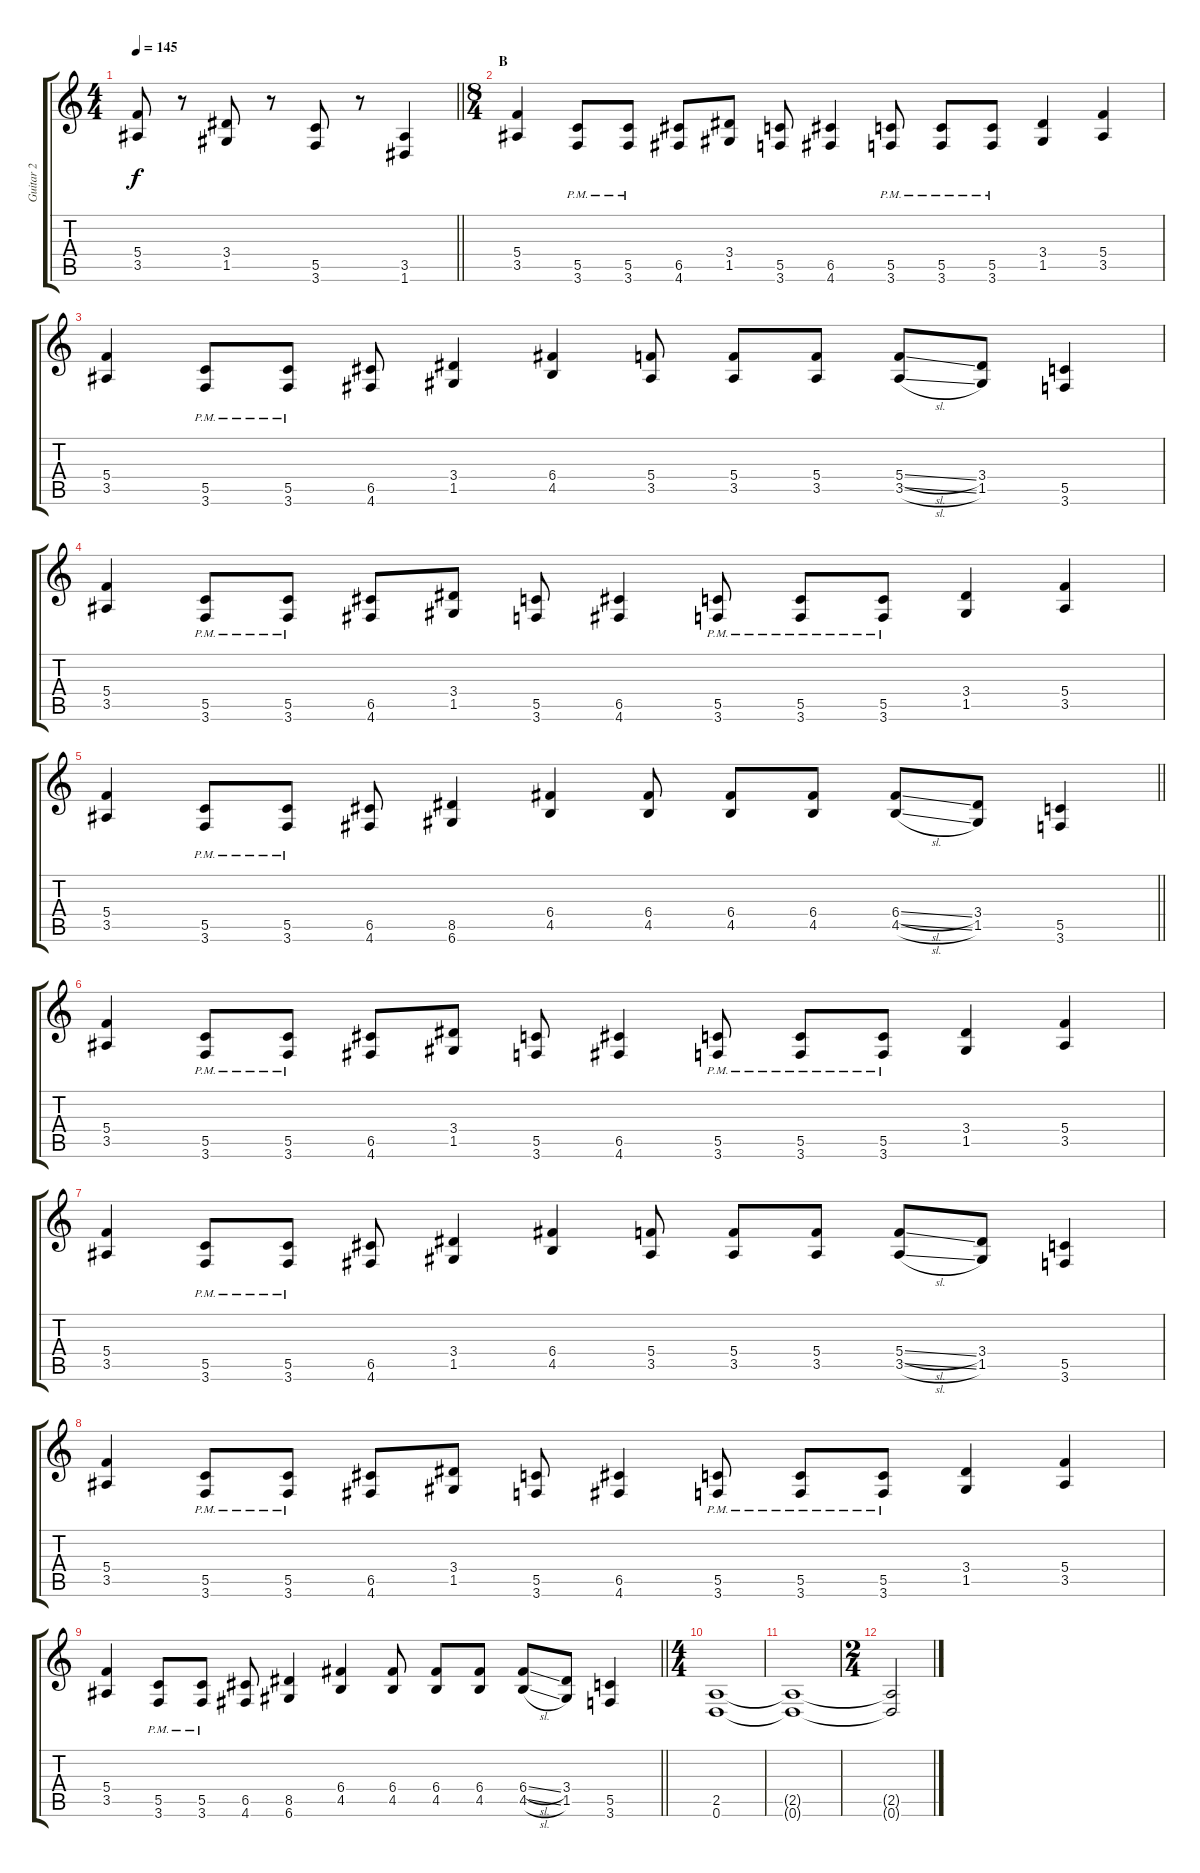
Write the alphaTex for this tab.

\track ("Guitar 2" "Guitar 2") {instrument distortionguitar}
\staff {score tabs}
\tuning (D4 A3 F3 C3 G2 D2) {hide}
\ts (4 4)
\tempo 145
\clef g2
\barLineRight lightlight
\ks c
(5.4 3.5).8{dy f} r.8 (3.4 1.5).8 r.8 (5.5 3.6).8 r.8 (3.5 1.6).4 |
\ts (8 4)
\section ("" "B")
(5.4 3.5).4 (5.5{pm} 3.6{pm}).8 (5.5{pm} 3.6{pm}).8 (6.5 4.6).8 (3.4 1.5).8 (5.5 3.6).8 (6.5 4.6).4 (5.5{pm} 3.6{pm}).8 (5.5{pm} 3.6{pm}).8 (5.5{pm} 3.6).8 (3.4 1.5).4 (5.4 3.5).4 |
(5.4 3.5).4 (5.5{pm} 3.6{pm}).8 (5.5{pm} 3.6{pm}).8 (6.5 4.6).8 (3.4 1.5).4 (6.4 4.5).4 (5.4 3.5).8 (5.4 3.5).8 (5.4 3.5).8 (5.4{sl} 3.5{sl}).8 (3.4 1.5).8 (5.5 3.6).4 |
(5.4 3.5).4 (5.5{pm} 3.6{pm}).8 (5.5{pm} 3.6{pm}).8 (6.5 4.6).8 (3.4 1.5).8 (5.5 3.6).8 (6.5 4.6).4 (5.5{pm} 3.6{pm}).8 (5.5{pm} 3.6{pm}).8 (5.5{pm} 3.6{pm}).8 (3.4 1.5).4 (5.4 3.5).4 |
\barLineRight lightlight
(5.4 3.5).4 (5.5{pm} 3.6{pm}).8 (5.5{pm} 3.6{pm}).8 (6.5 4.6).8 (8.5 6.6).4 (6.4 4.5).4 (6.4 4.5).8 (6.4 4.5).8 (6.4 4.5).8 (6.4{sl} 4.5{sl}).8 (3.4 1.5).8 (5.5 3.6).4 |
(5.4 3.5).4 (5.5{pm} 3.6{pm}).8 (5.5{pm} 3.6{pm}).8 (6.5 4.6).8 (3.4 1.5).8 (5.5 3.6).8 (6.5 4.6).4 (5.5{pm} 3.6{pm}).8 (5.5{pm} 3.6{pm}).8 (5.5{pm} 3.6).8 (3.4 1.5).4 (5.4 3.5).4 |
(5.4 3.5).4 (5.5{pm} 3.6{pm}).8 (5.5{pm} 3.6{pm}).8 (6.5 4.6).8 (3.4 1.5).4 (6.4 4.5).4 (5.4 3.5).8 (5.4 3.5).8 (5.4 3.5).8 (5.4{sl} 3.5{sl}).8 (3.4 1.5).8 (5.5 3.6).4 |
(5.4 3.5).4 (5.5{pm} 3.6{pm}).8 (5.5{pm} 3.6{pm}).8 (6.5 4.6).8 (3.4 1.5).8 (5.5 3.6).8 (6.5 4.6).4 (5.5{pm} 3.6{pm}).8 (5.5{pm} 3.6{pm}).8 (5.5{pm} 3.6{pm}).8 (3.4 1.5).4 (5.4 3.5).4 |
\barLineRight lightlight
(5.4 3.5).4 (5.5{pm} 3.6{pm}).8 (5.5{pm} 3.6{pm}).8 (6.5 4.6).8 (8.5 6.6).4 (6.4 4.5).4 (6.4 4.5).8 (6.4 4.5).8 (6.4 4.5).8 (6.4{sl} 4.5{sl}).8 (3.4 1.5).8 (5.5 3.6).4 |
\ts (4 4)
(2.5 0.6).1 |
(2.5{t} 0.6{t}).1 |
\ts (2 4)
(2.5{t} 0.6{t}).2
